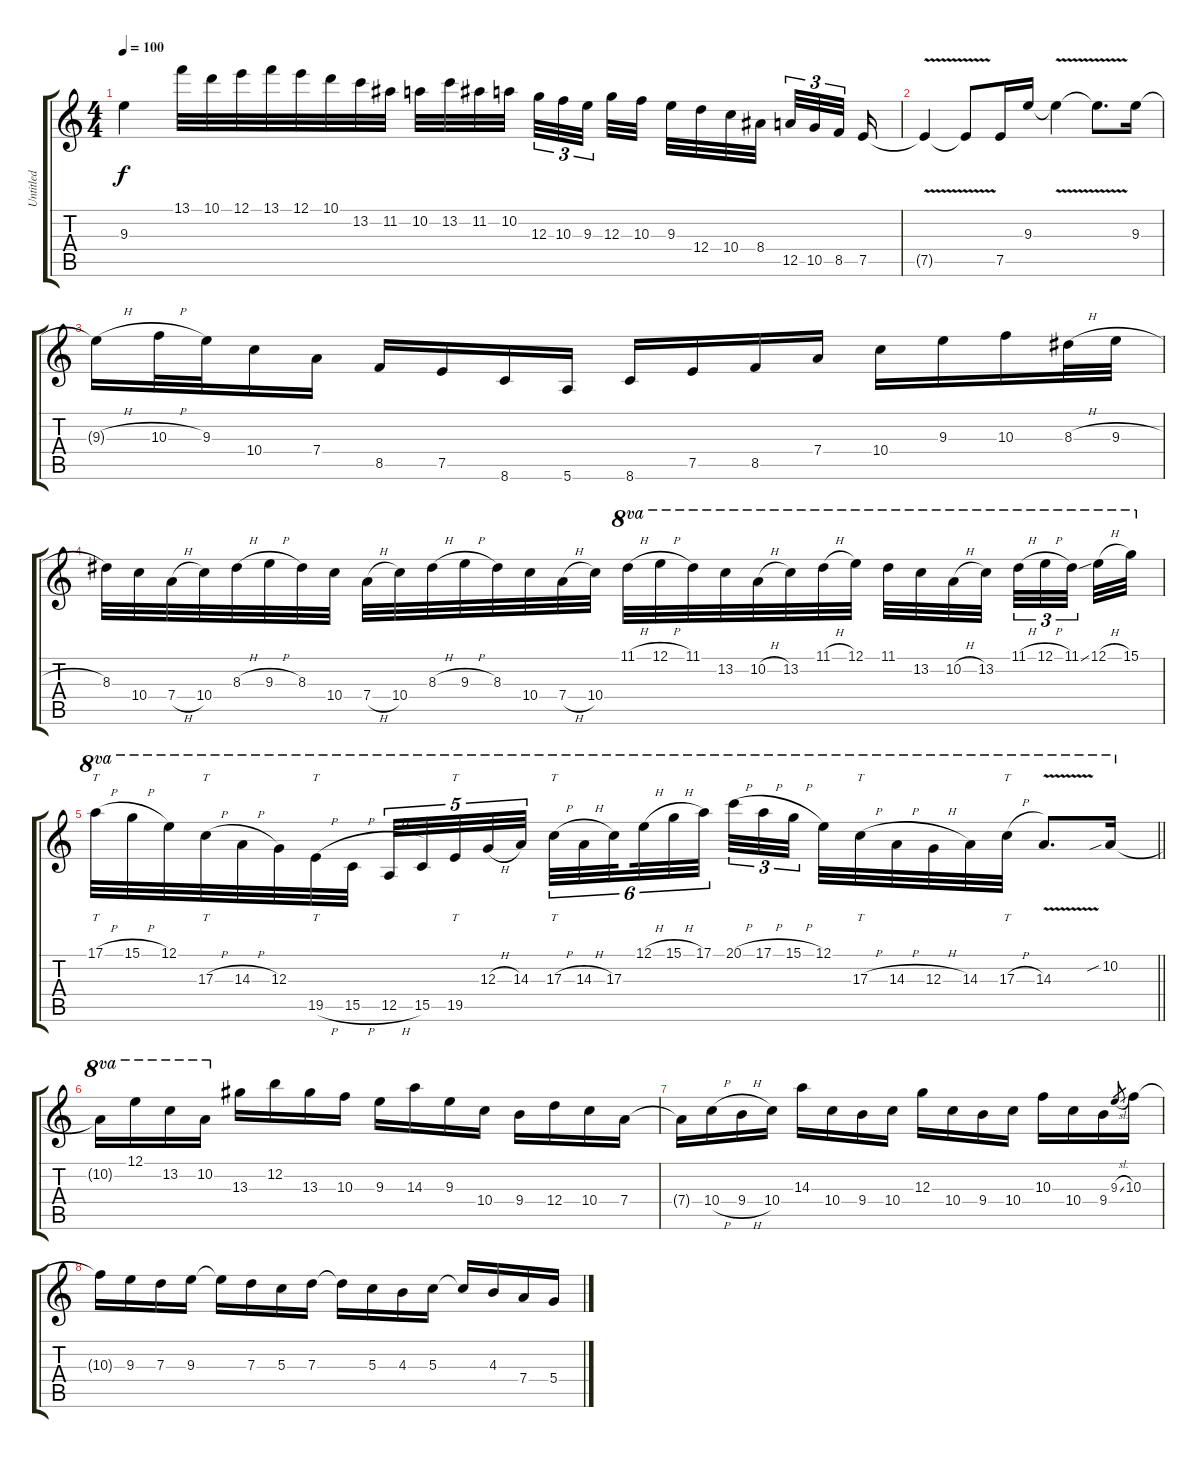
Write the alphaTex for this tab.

\track ("Untitled" "Untitled") {instrument overdrivenguitar}
\staff {score tabs}
\tuning (E4 B3 G3 D3 A2 E2) {hide}
\ts (4 4)
\tempo 100
\clef g2
\ks c
9.3{t}.4{dy f} 13.1.32 10.1.32 12.1.32 13.1.32 12.1.32 10.1.32 13.2.32 11.2.32 10.2.32 13.2.32 11.2.32 10.2.32{beam splitsecondary} 12.3.32{tu (3 2)} 10.3.32{tu (3 2)} 9.3.32{tu (3 2) beam splitsecondary} 12.3.32 10.3.32 9.3.32 12.4.32 10.4.32 8.4.32{beam splitsecondary} 12.5.32{tu (3 2)} 10.5.32{tu (3 2)} 8.5.32{tu (3 2) beam splitsecondary} 7.5.16 |
7.5{v t}.4 7.5{t}.8 7.5.16 9.3.16 9.3{v t}.4 9.3{t}.8{d} 9.3.16 |
9.3{h t}.16 10.3{h}.32 9.3.32 10.4.16 7.4.16 8.5.16 7.5.16 8.6.16 5.6.16 8.6.16 7.5.16 8.5.16 7.4.16 10.4.16 9.3.16 10.3.16 8.3{h}.32 9.3{h}.32 |
8.3.32 10.4.32 7.4{h}.32 10.4.32 8.3{h}.32 9.3{h}.32 8.3.32 10.4.32 7.4{h}.32 10.4.32 8.3{h}.32 9.3{h}.32 8.3.32 10.4.32 7.4{h}.32 10.4.32 11.1{h}.32{ot 8va} 12.1{h}.32{ot 8va} 11.1.32{ot 8va} 13.2.32{ot 8va} 10.2{h}.32{ot 8va} 13.2.32{ot 8va} 11.1{h}.32{ot 8va} 12.1.32{ot 8va} 11.1.32{ot 8va} 13.2.32{ot 8va} 10.2{h}.32{ot 8va} 13.2.32{ot 8va beam splitsecondary} 11.1{h}.32{tu (3 2) ot 8va} 12.1{h}.32{tu (3 2) ot 8va} 11.1{ss}.32{tu (3 2) ot 8va beam splitsecondary} 12.1{h}.32{ot 8va} 15.1.32{ot 8va} |
\barLineRight lightlight
17.1{h}.32{tt ot 8va} 15.1{h}.32{ot 8va} 12.1.32{ot 8va} 17.3{h}.32{tt ot 8va} 14.3{h}.32{ot 8va} 12.3.32{ot 8va} 19.5{h}.32{tt ot 8va} 15.5{h}.32{ot 8va} 12.5{h}.32{tu (5 4) ot 8va} 15.5.32{tu (5 4) ot 8va} 19.5.32{tt tu (5 4) ot 8va} 12.3{h}.32{tu (5 4) ot 8va} 14.3.32{tu (5 4) ot 8va beam splitsecondary} 17.3{h}.32{tt tu (6 4) ot 8va} 14.3{h}.32{tu (6 4) ot 8va} 17.3.32{tu (6 4) ot 8va beam splitsecondary} 12.1{h}.32{tu (6 4) ot 8va} 15.1{h}.32{tu (6 4) ot 8va} 17.1.32{tu (6 4) ot 8va} 20.1{h}.32{tu (3 2) ot 8va} 17.1{h}.32{tu (3 2) ot 8va} 15.1{h}.32{tu (3 2) ot 8va beam splitsecondary} 12.1.32{ot 8va} 17.3{h}.32{tt ot 8va} 14.3{h}.32{ot 8va} 12.3{h}.32{ot 8va} 14.3.32{ot 8va} 17.3{h}.32{tt ot 8va} 14.3{v}.8{d ot 8va} 10.2{sib}.16{ot 8va} |
10.2{t}.16{ot 8va} 12.1.16{ot 8va} 13.2.16{ot 8va} 10.2.16{ot 8va} 13.3.16 12.2.16 13.3.16 10.3.16 9.3.16 14.3.16 9.3.16 10.4.16 9.4.16 12.4.16 10.4.16 7.4.16 |
7.4{t}.16 10.4{h}.16 9.4{h}.16 10.4.16 14.3.16 10.4.16 9.4.16 10.4.16 12.3.16 10.4.16 9.4.16 10.4.16 10.3.16 10.4.16 9.4.16 9.3{sl}.8{gr} 10.3.16 |
10.3{t}.16 9.3.16 7.3.16 9.3.16 9.3{t}.16 7.3.16 5.3.16 7.3.16 7.3{t}.16 5.3.16 4.3.16 5.3.16 5.3{t}.16 4.3.16 7.4.16 5.4.16
